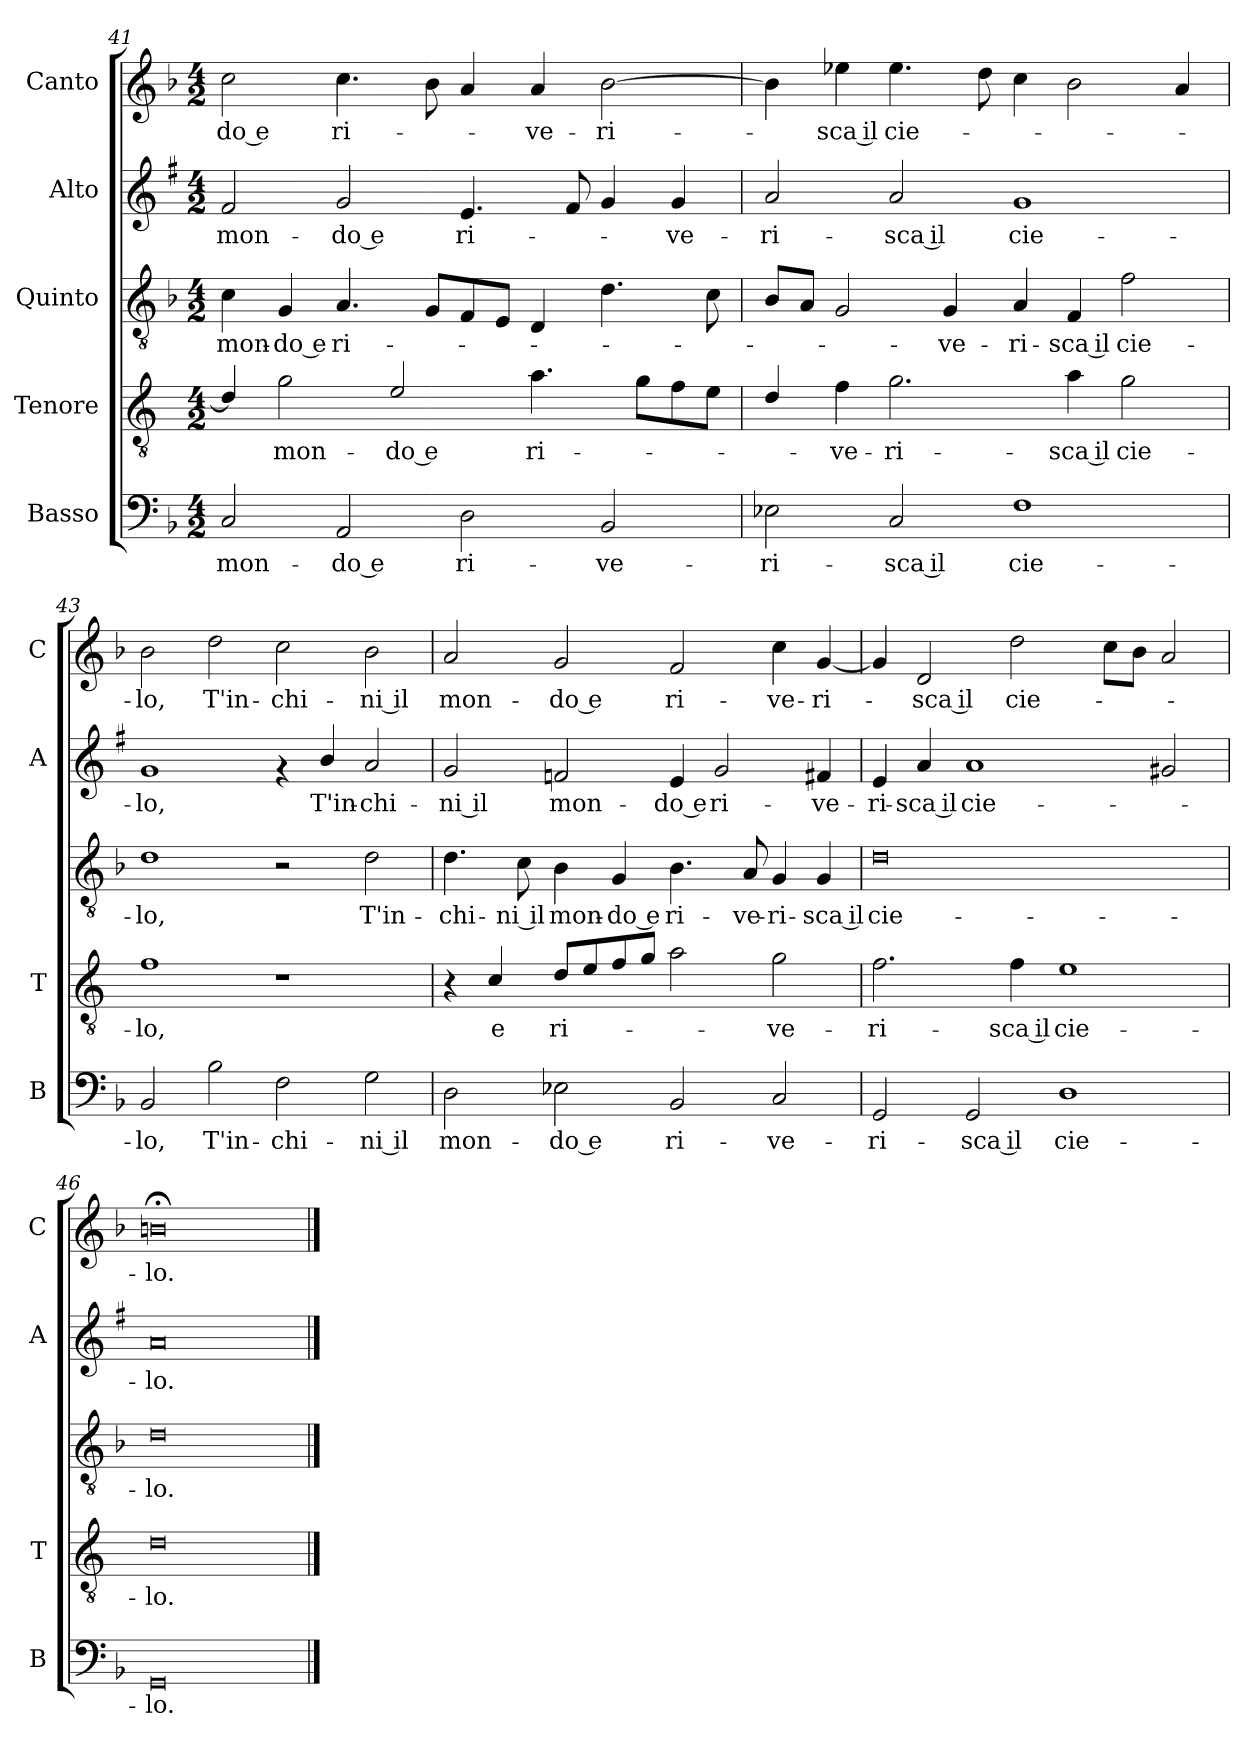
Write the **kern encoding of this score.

**kern	**text	**kern	**text	**kern	**text	**kern	**text	**kern	**text
*part5	*part5	*part4	*part4	*part3	*part3	*part2	*part2	*part1	*part1
*staff5	*staff5	*staff4	*staff4	*staff3	*staff3	*staff2	*staff2	*staff1	*staff1
*I"Basso	*	*I"Tenore	*	*I"Quinto	*	*I"Alto	*	*I"Canto	*
*I'B	*	*I'T	*	*	*	*I'A	*	*I'C	*
!!LO:LB:g=z
*clefF4	*	*clefGv2	*	*clefGv2	*	*clefG2	*	*clefG2	*
*	*	*ITrd4c7	*	*	*	*ITrd1c2	*	*	*
*k[b-]	*	*k[b-]	*	*k[b-]	*	*k[b-]	*	*k[b-]	*
*F:	*	*F:	*	*F:	*	*F:	*	*F:	*
*M4/2	*	*M4/2	*	*M4/2	*	*M4/2	*	*M4/2	*
=41	=41	=41	=41	=41	=41	=41	=41	=41	=41
!	!LO:LY:b	!	!	!	!LO:LY:b	!	!LO:LY:b	!	!LO:LY:b
2C/	mon-	4G/]	.	4c\	mon-	2e/	mon-	2cc\	-do e
!	!	!	!LO:LY:b	!	!LO:LY:b	!	!	!	!
.	.	2c\	mon-	4G/	-do e	.	.	.	.
!	!LO:LY:b	!	!	!	!LO:LY:b	!	!LO:LY:b	!	!LO:LY:b
2AA/	-do e	.	.	4.A/	ri-	2f/	-do e	4.cc\	ri-
!	!	!	!LO:LY:b	!	!	!	!	!	!
.	.	2A/	-do e	.	.	.	.	.	.
.	.	.	.	8G/L	.	.	.	8b-\	.
!	!LO:LY:b	!	!	!	!	!	!LO:LY:b	!	!
2D\	ri-	.	.	8F/	.	4.d/	ri-	4a/	.
.	.	.	.	8E/J	.	.	.	.	.
!	!	!	!LO:LY:b	!	!	!	!	!	!LO:LY:b
.	.	4.d\	ri-	4D/	.	.	.	4a/	-ve-
.	.	.	.	.	.	8e/	.	.	.
!	!LO:LY:b	!	!	!	!	!	!	!	!LO:LY:b
2BB-/	-ve-	.	.	4.d\	.	4f/	.	[2b-\	-ri-
.	.	8c\L	.	.	.	.	.	.	.
!	!	!	!	!	!	!	!LO:LY:b	!	!
.	.	8B-\	.	.	.	4f/	-ve-	.	.
.	.	8A\J	.	8c\	.	.	.	.	.
=42	=42	=42	=42	=42	=42	=42	=42	=42	=42
!	!LO:LY:b	!	!	!	!	!	!LO:LY:b	!	!
2E-X\	-ri-	4G/	.	8B-/L	.	2g/	-ri-	4b-\]	.
.	.	.	.	8A/J	.	.	.	.	.
!	!	!	!LO:LY:b	!	!	!	!	!	!LO:LY:b
.	.	4B-\	-ve-	2G/	.	.	.	4ee-X\	-sca il
!	!LO:LY:b	!	!LO:LY:b	!	!	!	!LO:LY:b	!	!LO:LY:b
2C/	-sca il	2.c\	-ri-	.	.	2g/	-sca il	4.ee-\	cie-
!	!	!	!	!	!LO:LY:b	!	!	!	!
.	.	.	.	4G/	-ve-	.	.	.	.
.	.	.	.	.	.	.	.	8dd\	.
!	!LO:LY:b	!	!	!	!LO:LY:b	!	!LO:LY:b	!	!
1F	cie-	.	.	4A/	-ri-	1f	cie-	4cc\	.
!	!	!	!LO:LY:b	!	!LO:LY:b	!	!	!	!
.	.	4d\	-sca il	4F/	-sca il	.	.	2b-\	.
!	!	!	!LO:LY:b	!	!LO:LY:b	!	!	!	!
.	.	2c\	cie-	2f\	cie-	.	.	.	.
.	.	.	.	.	.	.	.	4a/	.
=43	=43	=43	=43	=43	=43	=43	=43	=43	=43
!	!LO:LY:b	!	!LO:LY:b	!	!LO:LY:b	!	!LO:LY:b	!	!LO:LY:b
2BB-/	-lo,	1B-	-lo,	1d	-lo,	1f	-lo,	2b-\	-lo,
!	!LO:LY:b	!	!	!	!	!	!	!	!LO:LY:b
2B-\	T'in-	.	.	.	.	.	.	2dd\	T'in-
!	!LO:LY:b	!	!	!	!	!	!	!	!LO:LY:b
2F\	-chi-	1r	.	2r	.	4rf	.	2cc\	-chi-
!	!	!	!	!	!	!	!LO:LY:b	!	!
.	.	.	.	.	.	4a/	T'in-	.	.
!	!LO:LY:b	!	!	!	!LO:LY:b	!	!LO:LY:b	!	!LO:LY:b
2G\	-ni il	.	.	2d\	T'in-	2g/	-chi-	2b-\	-ni il
!!LO:PB:g=z
=44	=44	=44	=44	=44	=44	=44	=44	=44	=44
!	!LO:LY:b	!	!	!	!LO:LY:b	!	!LO:LY:b	!	!LO:LY:b
2D\	mon-	4r	.	4.d\	-chi-	2f/	-ni il	2a/	mon-
!	!	!	!LO:LY:b	!	!	!	!	!	!
.	.	4F/	e	.	.	.	.	.	.
!	!	!	!	!	!LO:LY:b	!	!	!	!
.	.	.	.	8c\	-ni il	.	.	.	.
!	!LO:LY:b	!	!LO:LY:b	!	!LO:LY:b	!	!LO:LY:b	!	!LO:LY:b
2E-X\	-do e	8G/L	ri-	4B-\	mon-	2e-X/	mon-	2g/	-do e
.	.	8A/	.	.	.	.	.	.	.
!	!	!	!	!	!LO:LY:b	!	!	!	!
.	.	8B-/	.	4G/	-do e	.	.	.	.
.	.	8c/J	.	.	.	.	.	.	.
!	!LO:LY:b	!	!	!	!LO:LY:b	!	!LO:LY:b	!	!LO:LY:b
2BB-/	ri-	2d\	.	4.B-\	ri-	4d/	-do e	2f/	ri-
!	!	!	!	!	!	!	!LO:LY:b	!	!
.	.	.	.	.	.	2f/	ri-	.	.
!	!	!	!	!	!LO:LY:b	!	!	!	!
.	.	.	.	8A/	-ve-	.	.	.	.
!	!LO:LY:b	!	!LO:LY:b	!	!LO:LY:b	!	!	!	!LO:LY:b
2C/	-ve-	2c\	-ve-	4G/	-ri-	.	.	4cc\	-ve-
!	!	!	!	!	!LO:LY:b	!	!LO:LY:b	!	!LO:LY:b
.	.	.	.	4G/	-sca il	4en/	-ve-	[4g/	-ri-
=45	=45	=45	=45	=45	=45	=45	=45	=45	=45
!	!LO:LY:b	!	!LO:LY:b	!	!LO:LY:b	!	!LO:LY:b	!	!
2GG/	-ri-	2.B-\	-ri-	0d	cie-	4d/	-ri-	4g/]	.
!	!	!	!	!	!	!	!LO:LY:b	!	!LO:LY:b
.	.	.	.	.	.	4g/	-sca il	2d/	-sca il
!	!LO:LY:b	!	!	!	!	!	!LO:LY:b	!	!
2GG/	-sca il	.	.	.	.	1g	cie-	.	.
!	!	!	!LO:LY:b	!	!	!	!	!	!LO:LY:b
.	.	4B-\	-sca il	.	.	.	.	2dd\	cie-
!	!LO:LY:b	!	!LO:LY:b	!	!	!	!	!	!
1D	cie-	1A	cie-	.	.	.	.	.	.
.	.	.	.	.	.	.	.	8cc\L	.
.	.	.	.	.	.	.	.	8b-\J	.
.	.	.	.	.	.	2f#X/	.	2a/	.
=46	=46	=46	=46	=46	=46	=46	=46	=46	=46
!	!LO:LY:b	!	!LO:LY:b	!	!LO:LY:b	!	!LO:LY:b	!	!LO:LY:b
0GG	-lo.	0G	-lo.	0d	-lo.	0g	-lo.	0bn;<	-lo.
==	==	==	==	==	==	==	==	==	==
*-	*-	*-	*-	*-	*-	*-	*-	*-	*-
